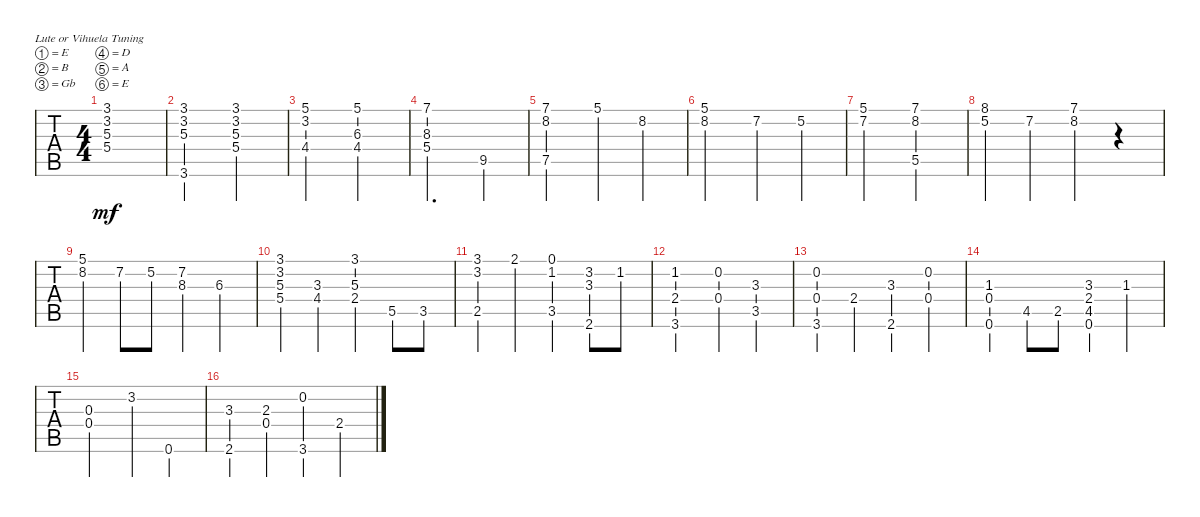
\bracketExtendMode groupsimilarinstruments
\singleTrackTrackNamePolicy hidden
\multiTrackTrackNamePolicy hidden
\firstSystemTrackNameOrientation horizontal
\otherSystemsTrackNameOrientation horizontal
\track ("" "S-Gt") {instrument acousticguitarsteel}
\staff {tabs}
\tuning (E4 B3 Gb3 D3 A2 E2)
\ts (4 4)
\tempo (160 hide)
\clef g2
\ks c
(5.4 5.3 3.2 3.1).1{dy mf instrument acousticguitarsteel} |
(3.6 5.3 3.2 3.1).2 (5.4 5.3 3.2 3.1).2 |
(4.4 3.2 5.1).2 (4.4 6.3 5.1).2 |
(5.4 8.3 7.1).2{d} 9.5.4 |
(7.5 8.2 7.1).2 5.1.4 8.2.4 |
(8.2 5.1).2 7.2.4 5.2.4 |
(7.2 5.1).2 (5.5 8.2 7.1).2 |
(5.2 8.1).4 7.2.4 (8.2 7.1).4 r.4 |
(8.2 5.1).4 7.2.8 5.2.8 (8.3 7.2).4 6.3.4 |
(5.4 5.3 3.2 3.1).4 (4.4 3.3).4 (2.4 5.3 3.1).4 5.5.8 3.5.8 |
(2.5 3.2 3.1).4 2.1.4 (3.5 1.2 0.1).4 (2.6 3.3 3.2).8 1.2.8 |
(3.6 2.4 1.2).2 (0.4 0.2).4 (3.5 3.3).4 |
(3.6 0.4 0.2).4 2.4.4 (2.6 3.3).4 (0.4 0.2).4 |
(0.6 0.4 1.3).4 4.5.8 2.5.8 (0.6 4.5 2.4 3.3).4 1.3.4 |
(0.4 0.3).2 3.2.4 0.6.4 |
(2.6 3.3).4 (0.4 2.3).4 (3.6 0.2).4 2.4.4
